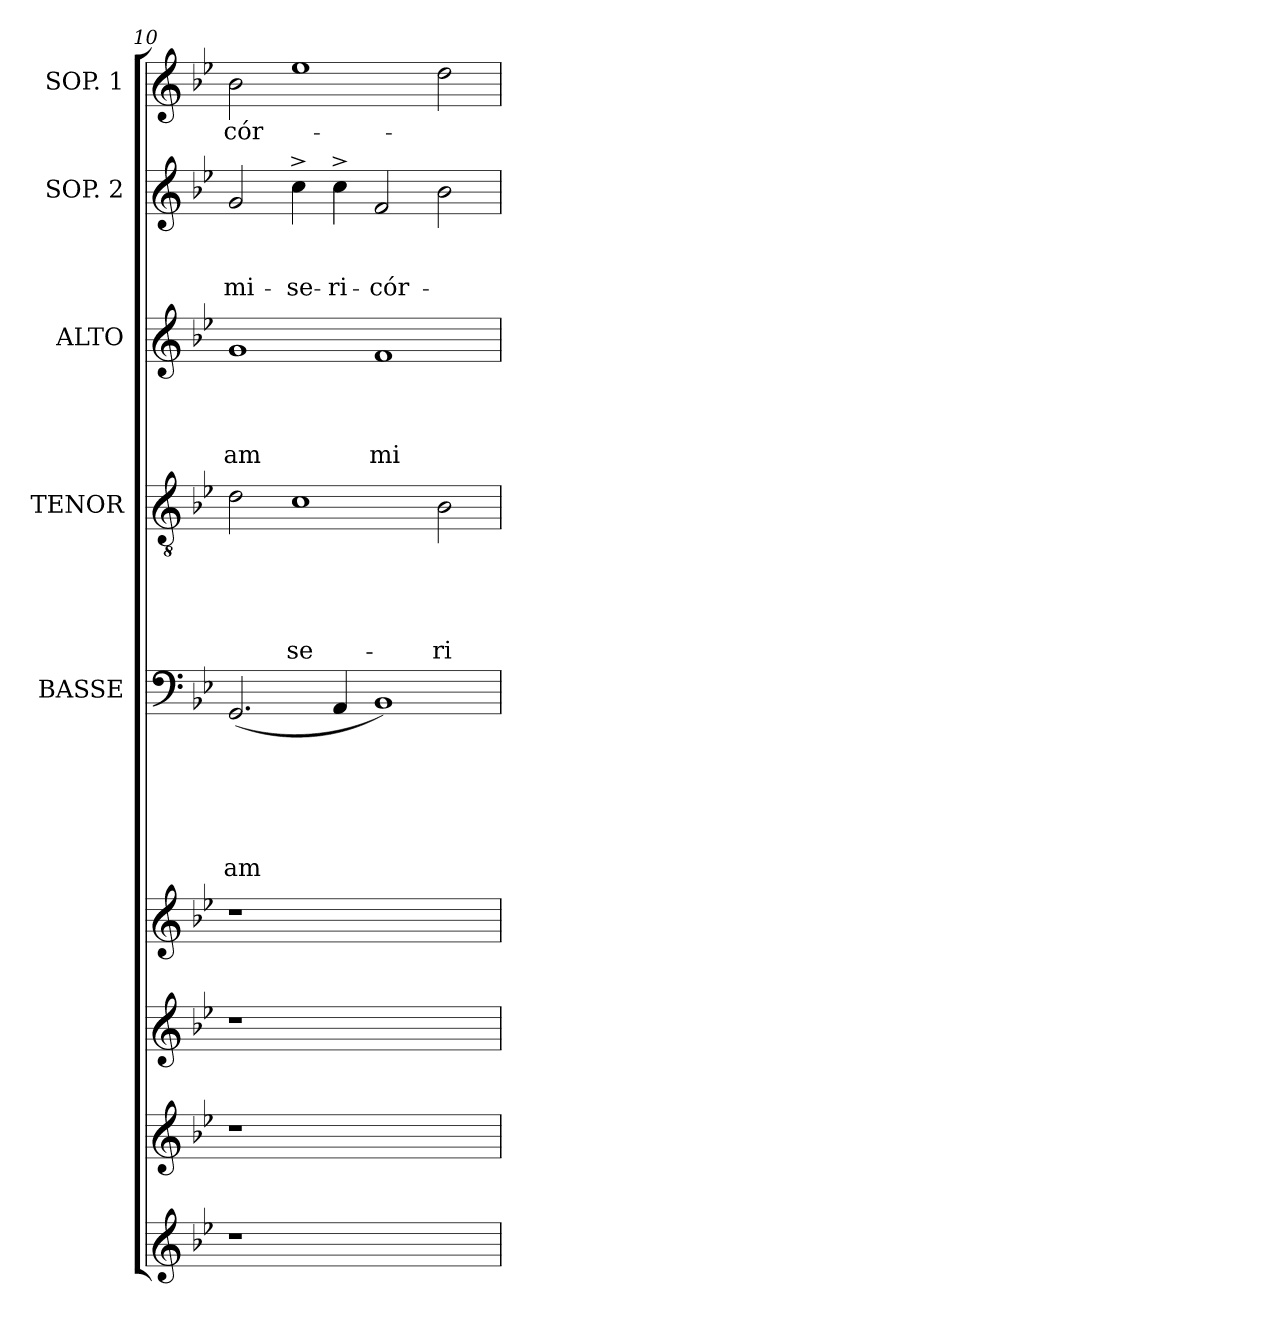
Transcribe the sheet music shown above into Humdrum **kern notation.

**kern	**kern	**kern	**kern	**kern	**text	**text	**text	**text	**text	**text	**kern	**text	**text	**text	**text	**text	**kern	**text	**text	**text	**text	**kern	**text	**text	**text	**kern	**text
*part9	*part8	*part7	*part6	*part5	*part5	*part5	*part5	*part5	*part5	*part5	*part4	*part4	*part4	*part4	*part4	*part4	*part3	*part3	*part3	*part3	*part3	*part2	*part2	*part2	*part2	*part1	*part1
*staff9	*staff8	*staff7	*staff6	*staff5	*staff5	*staff5	*staff5	*staff5	*staff5	*staff5	*staff4	*staff4	*staff4	*staff4	*staff4	*staff4	*staff3	*staff3	*staff3	*staff3	*staff3	*staff2	*staff2	*staff2	*staff2	*staff1	*staff1
*	*	*	*	*I"BASSE	*	*	*	*	*	*	*I"TENOR	*	*	*	*	*	*I"ALTO	*	*	*	*	*I"SOP. 2	*	*	*	*I"SOP. 1	*
*	*	*	*	*I'BAS.	*	*	*	*	*	*	*I'TEN.	*	*	*	*	*	*I'ALT.	*	*	*	*	*I'SOP. 2	*	*	*	*I'SOP. 1	*
!!LO:LB:g=z
*clefG2	*clefG2	*clefG2	*clefG2	*clefF4	*	*	*	*	*	*	*clefGv2	*	*	*	*	*	*clefG2	*	*	*	*	*clefG2	*	*	*	*clefG2	*
*k[b-e-]	*k[b-e-]	*k[b-e-]	*k[b-e-]	*k[b-e-]	*	*	*	*	*	*	*k[b-e-]	*	*	*	*	*	*k[b-e-]	*	*	*	*	*k[b-e-]	*	*	*	*k[b-e-]	*
*B-:	*B-:	*B-:	*B-:	*B-:	*	*	*	*	*	*	*B-:	*	*	*	*	*	*B-:	*	*	*	*	*B-:	*	*	*	*B-:	*
=10	=10	=10	=10	=10	=10	=10	=10	=10	=10	=10	=10	=10	=10	=10	=10	=10	=10	=10	=10	=10	=10	=10	=10	=10	=10	=10	=10
!	!	!	!	!	!	!	!	!	!	!LO:LY:b	!	!	!	!	!	!	!	!	!	!	!LO:LY:b	!	!	!	!LO:LY:b	!	!LO:LY:b
1r	1r	1r	1r	(2.GG/	.	.	.	.	.	-am	2d\	.	.	.	.	.	1g	.	.	.	-am	2g/	.	.	mi-	2b-\	-cór-
!	!	!	!	!	!	!	!	!	!	!	!	!	!	!	!	!LO:LY:b	!	!	!	!	!	!	!	!	!LO:LY:b	!	!
.	.	.	.	.	.	.	.	.	.	.	1c	.	.	.	.	-se-	.	.	.	.	.	4cc^>\	.	.	-se-	1ee-	.
!	!	!	!	!	!	!	!	!	!	!	!	!	!	!	!	!	!	!	!	!	!	!	!	!	!LO:LY:b	!	!
.	.	.	.	4AA/	.	.	.	.	.	.	.	.	.	.	.	.	.	.	.	.	.	4cc^>\	.	.	-ri-	.	.
!	!	!	!	!	!	!	!	!	!	!	!	!	!	!	!	!	!	!	!	!	!LO:LY:b	!	!	!	!LO:LY:b	!	!
1ryy	1ryy	1ryy	1ryy	1BB-)	.	.	.	.	.	.	.	.	.	.	.	.	1f	.	.	.	mi-	2f/	.	.	-cór-	.	.
!	!	!	!	!	!	!	!	!	!	!	!	!	!	!	!	!LO:LY:b	!	!	!	!	!	!	!	!	!	!	!
.	.	.	.	.	.	.	.	.	.	.	2B-\	.	.	.	.	-ri-	.	.	.	.	.	2b-\	.	.	.	2dd\	.
=	=	=	=	=	=	=	=	=	=	=	=	=	=	=	=	=	=	=	=	=	=	=	=	=	=	=	=
*-	*-	*-	*-	*-	*-	*-	*-	*-	*-	*-	*-	*-	*-	*-	*-	*-	*-	*-	*-	*-	*-	*-	*-	*-	*-	*-	*-
